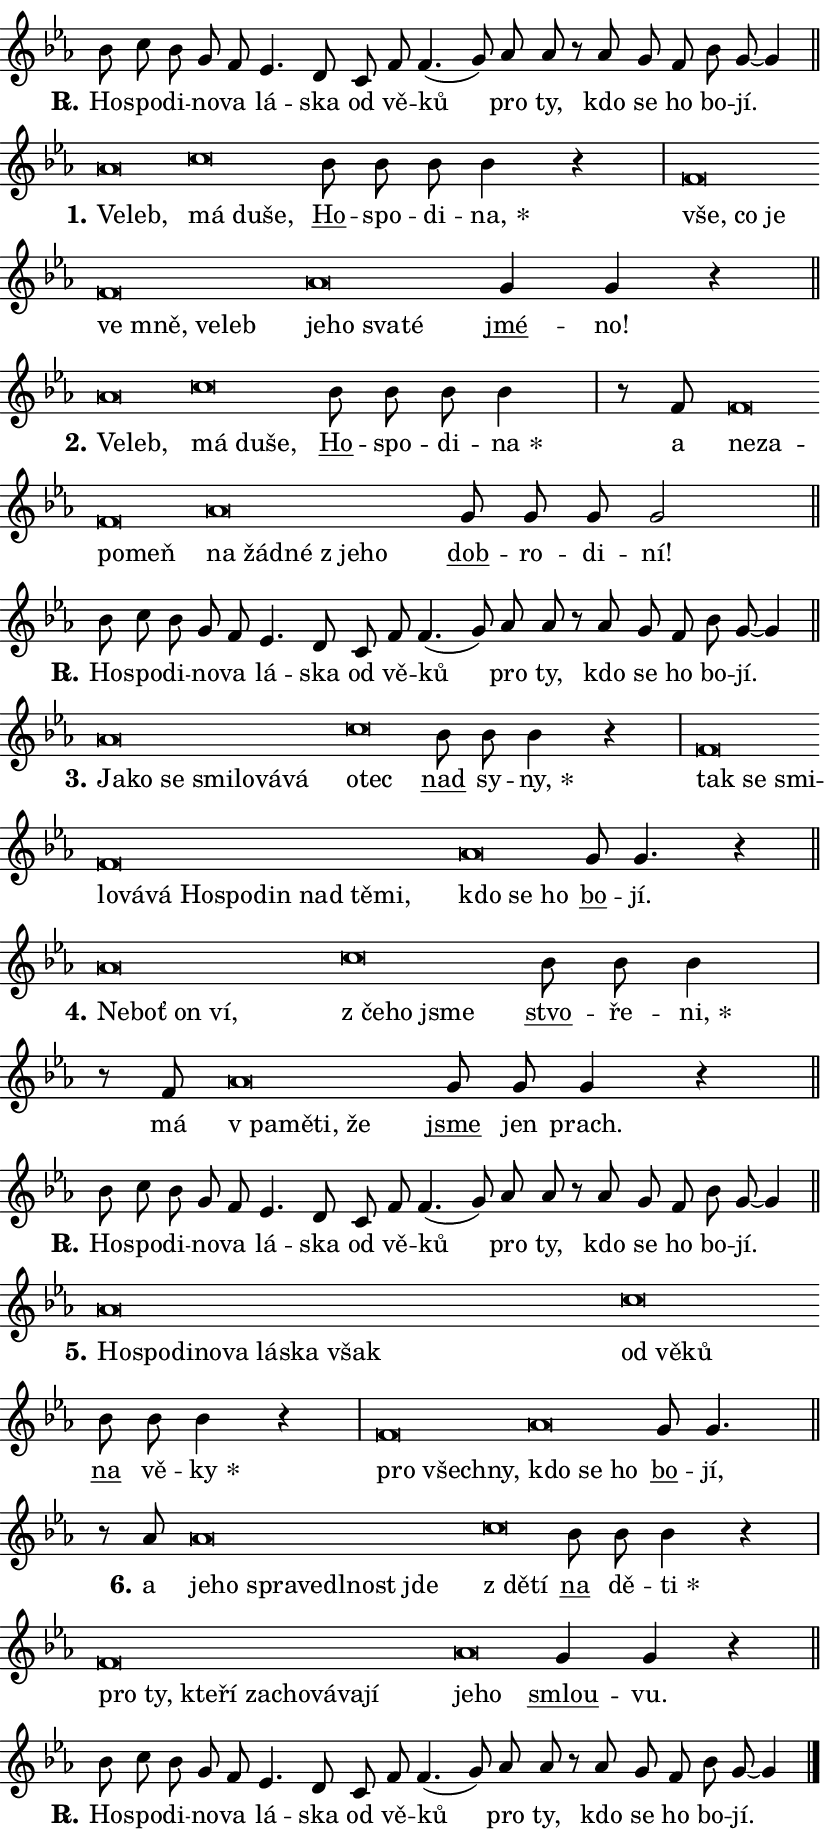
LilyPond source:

\version "2.24.0"
\header { tagline = "" }
\paper {
  indent = 0\cm
  top-margin = 0\cm
  right-margin = 0.13\cm % to fit lyric hyphens
  bottom-margin = 0\cm
  left-margin = 0\cm
  paper-width = 14\cm
  page-breaking = #ly:one-page-breaking
  system-system-spacing.basic-distance = #11
  score-system-spacing.basic-distance = #11
  ragged-last = ##f
}


%% Author: Thomas Morley
%% https://lists.gnu.org/archive/html/lilypond-user/2020-05/msg00002.html
#(define (line-position grob)
"Returns position of @var[grob} in current system:
   @code{'start}, if at first time-step
   @code{'end}, if at last time-step
   @code{'middle} otherwise
"
  (let* ((col (ly:item-get-column grob))
         (ln (ly:grob-object col 'left-neighbor))
         (rn (ly:grob-object col 'right-neighbor))
         (col-to-check-left (if (ly:grob? ln) ln col))
         (col-to-check-right (if (ly:grob? rn) rn col))
         (break-dir-left
           (and
             (ly:grob-property col-to-check-left 'non-musical #f)
             (ly:item-break-dir col-to-check-left)))
         (break-dir-right
           (and
             (ly:grob-property col-to-check-right 'non-musical #f)
             (ly:item-break-dir col-to-check-right))))
        (cond ((eqv? 1 break-dir-left) 'start)
              ((eqv? -1 break-dir-right) 'end)
              (else 'middle))))

#(define (tranparent-at-line-position vctor)
  (lambda (grob)
  "Relying on @code{line-position} select the relevant enry from @var{vctor}.
Used to determine transparency,"
    (case (line-position grob)
      ((end) (not (vector-ref vctor 0)))
      ((middle) (not (vector-ref vctor 1)))
      ((start) (not (vector-ref vctor 2))))))

noteHeadBreakVisibility =
#(define-music-function (break-visibility)(vector?)
"Makes @code{NoteHead}s transparent relying on @var{break-visibility}"
#{
  \override NoteHead.transparent =
    #(tranparent-at-line-position break-visibility)
#})

#(define delete-ledgers-for-transparent-note-heads
  (lambda (grob)
    "Reads whether a @code{NoteHead} is transparent.
If so this @code{NoteHead} is removed from @code{'note-heads} from
@var{grob}, which is supposed to be @code{LedgerLineSpanner}.
As a result ledgers are not printed for this @code{NoteHead}"
    (let* ((nhds-array (ly:grob-object grob 'note-heads))
           (nhds-list
             (if (ly:grob-array? nhds-array)
                 (ly:grob-array->list nhds-array)
                 '()))
           ;; Relies on the transparent-property being done before
           ;; Staff.LedgerLineSpanner.after-line-breaking is executed.
           ;; This is fragile ...
           (to-keep
             (remove
               (lambda (nhd)
                 (ly:grob-property nhd 'transparent #f))
               nhds-list)))
      ;; TODO find a better method to iterate over grob-arrays, similiar
      ;; to filter/remove etc for lists
      ;; For now rebuilt from scratch
      (set! (ly:grob-object grob 'note-heads)  '())
      (for-each
        (lambda (nhd)
          (ly:pointer-group-interface::add-grob grob 'note-heads nhd))
        to-keep))))

squashNotes = {
  \override NoteHead.X-extent = #'(-0.2 . 0.2)
  \override NoteHead.Y-extent = #'(-0.75 . 0)
  \override NoteHead.stencil =
    #(lambda (grob)
       (let ((pos (ly:grob-property grob 'staff-position)))
         (begin
           (if (< pos -7) (display "ERROR: Lower brevis then expected\n") (display ""))
           (if (<= pos -6) ly:text-interface::print ly:note-head::print))))
}
unSquashNotes = {
  \revert NoteHead.X-extent
  \revert NoteHead.Y-extent
  \revert NoteHead.stencil
}

hideNotes = \noteHeadBreakVisibility #begin-of-line-visible
unHideNotes = \noteHeadBreakVisibility #all-visible

% work-around for resetting accidentals
% https://lilypond.org/doc/v2.23/Documentation/notation/displaying-rhythms#unmetered-music
cadenzaMeasure = {
  \cadenzaOff
  \partial 1024 s1024
  \cadenzaOn
}

#(define-markup-command (accent layout props text) (markup?)
  "Underline accented syllable"
  (interpret-markup layout props
    #{\markup \override #'(offset . 4.3) \underline { #text }#}))

responsum = \markup \concat {
  "R" \hspace #-1.05 \path #0.1 #'((moveto 0 0.07) (lineto 0.9 0.8)) \hspace #0.05 "."
}

spaceSize = #0.6828661417322834 % exact space size for TeX Gyre Schola

\layout {
  \context {
    \Staff
    \remove "Time_signature_engraver"
    \override LedgerLineSpanner.after-line-breaking = #delete-ledgers-for-transparent-note-heads
  }
  \context {
    \Lyrics {
      \override LyricSpace.minimum-distance = \spaceSize
      \override LyricText.font-name = #"TeX Gyre Schola"
      \override LyricText.font-size = 1
      \override StanzaNumber.font-name = #"TeX Gyre Schola Bold"
      \override StanzaNumber.font-size = 1
    }
  }
  \context {
    \Score 
    \override NoteHead.text =
      #(lambda (grob) 
        (let ((pos (ly:grob-property grob 'staff-position)))
          #{\markup {
            \combine
              \halign #-0.55 \raise #(if (= pos -6) 0 0.5) \override #'(thickness . 2) \draw-line #'(3.2 . 0)
              \musicglyph "noteheads.sM1"
          }#}))
  }
}

% magnetic-lyrics.ily
%
%   written by
%     Jean Abou Samra <jean@abou-samra.fr>
%     Werner Lemberg <wl@gnu.org>
%
%   adapted by
%     Jiri Hon <jiri.hon@gmail.com>
%
% Version 2022-Apr-15

% https://www.mail-archive.com/lilypond-user@gnu.org/msg149350.html

#(define (Left_hyphen_pointer_engraver context)
   "Collect syllable-hyphen-syllable occurrences in lyrics and store
them in properties.  This engraver only looks to the left.  For
example, if the lyrics input is @code{foo -- bar}, it does the
following.

@itemize @bullet
@item
Set the @code{text} property of the @code{LyricHyphen} grob between
@q{foo} and @q{bar} to @code{foo}.

@item
Set the @code{left-hyphen} property of the @code{LyricText} grob with
text @q{foo} to the @code{LyricHyphen} grob between @q{foo} and
@q{bar}.
@end itemize

Use this auxiliary engraver in combination with the
@code{lyric-@/text::@/apply-@/magnetic-@/offset!} hook."
   (let ((hyphen #f)
         (text #f))
     (make-engraver
      (acknowledgers
       ((lyric-syllable-interface engraver grob source-engraver)
        (set! text grob)))
      (end-acknowledgers
       ((lyric-hyphen-interface engraver grob source-engraver)
        ;(when (not (grob::has-interface grob 'lyric-space-interface))
          (set! hyphen grob)));)
      ((stop-translation-timestep engraver)
       (when (and text hyphen)
         (ly:grob-set-object! text 'left-hyphen hyphen))
       (set! text #f)
       (set! hyphen #f)))))

#(define (lyric-text::apply-magnetic-offset! grob)
   "If the space between two syllables is less than the value in
property @code{LyricText@/.details@/.squash-threshold}, move the right
syllable to the left so that it gets concatenated with the left
syllable.

Use this function as a hook for
@code{LyricText@/.after-@/line-@/breaking} if the
@code{Left_@/hyphen_@/pointer_@/engraver} is active."
   (let ((hyphen (ly:grob-object grob 'left-hyphen #f)))
     (when hyphen
       (let ((left-text (ly:spanner-bound hyphen LEFT)))
         (when (grob::has-interface left-text 'lyric-syllable-interface)
           (let* ((common (ly:grob-common-refpoint grob left-text X))
                  (this-x-ext (ly:grob-extent grob common X))
                  (left-x-ext
                   (begin
                     ;; Trigger magnetism for left-text.
                     (ly:grob-property left-text 'after-line-breaking)
                     (ly:grob-extent left-text common X)))
                  ;; `delta` is the gap width between two syllables.
                  (delta (- (interval-start this-x-ext)
                            (interval-end left-x-ext)))
                  (details (ly:grob-property grob 'details))
                  (threshold (assoc-get 'squash-threshold details 0.2)))
             (when (< delta threshold)
               (let* (;; We have to manipulate the input text so that
                      ;; ligatures crossing syllable boundaries are not
                      ;; disabled.  For languages based on the Latin
                      ;; script this is essentially a beautification.
                      ;; However, for non-Western scripts it can be a
                      ;; necessity.
                      (lt (ly:grob-property left-text 'text))
                      (rt (ly:grob-property grob 'text))
                      (is-space (grob::has-interface hyphen 'lyric-space-interface))
                      (space (if is-space " " ""))
                      (extra-delta (if is-space spaceSize 0))
                      ;; Append new syllable.
                      (ltrt-space (if (and (string? lt) (string? rt))
                                (string-append lt space rt)
                                (make-concat-markup (list lt space rt))))
                      ;; Right-align `ltrt` to the right side.
                      (ltrt-space-markup (grob-interpret-markup
                               grob
                               (make-translate-markup
                                (cons (interval-length this-x-ext) 0)
                                (make-right-align-markup ltrt-space)))))
                 (begin
                   ;; Don't print `left-text`.
                   (ly:grob-set-property! left-text 'stencil #f)
                   ;; Set text and stencil (which holds all collected
                   ;; syllables so far) and shift it to the left.
                   (ly:grob-set-property! grob 'text ltrt-space)
                   (ly:grob-set-property! grob 'stencil ltrt-space-markup)
                   (ly:grob-translate-axis! grob (- (- delta extra-delta)) X))))))))))


#(define (lyric-hyphen::displace-bounds-first grob)
   ;; Make very sure this callback isn't triggered too early.
   (let ((left (ly:spanner-bound grob LEFT))
         (right (ly:spanner-bound grob RIGHT)))
     (ly:grob-property left 'after-line-breaking)
     (ly:grob-property right 'after-line-breaking)
     (ly:lyric-hyphen::print grob)))

squashThreshold = #0.4

\layout {
  \context {
    \Lyrics
    \consists #Left_hyphen_pointer_engraver
    \override LyricText.after-line-breaking =
      #lyric-text::apply-magnetic-offset!
    \override LyricHyphen.stencil = #lyric-hyphen::displace-bounds-first
    \override LyricText.details.squash-threshold = \squashThreshold
    \override LyricHyphen.minimum-distance = 0
    \override LyricHyphen.minimum-length = \squashThreshold
  }
}

squashText = \override LyricText.details.squash-threshold = 9999
unSquashText = \override LyricText.details.squash-threshold = \squashThreshold

leftText = \override LyricText.self-alignment-X = #LEFT
unLeftText = \revert LyricText.self-alignment-X

starOffset = #(lambda (grob) 
                (let ((x_offset (ly:self-alignment-interface::aligned-on-x-parent grob)))
                  (if (= x_offset 0) 0 (+ x_offset 1.2))))

star = #(define-music-function (syllable)(string?)
"Append star separator at the end of a syllable"
#{
  \once \override LyricText.X-offset = #starOffset
  \lyricmode { \markup {
    #syllable
    \override #'((font-name . "TeX Gyre Schola Bold")) \hspace #0.2 \lower #0.65 \larger "*"
  } }
#})

starAccent = #(define-music-function (syllable)(string?)
"Append star separator at the end of a syllable and make accent"
#{
  \once \override LyricText.X-offset = #starOffset
  \lyricmode { \markup {
    \accent #syllable
    \override #'((font-name . "TeX Gyre Schola Bold")) \hspace #0.2 \lower #0.65 \larger "*"
  } }
#})

breath = #(define-music-function (syllable)(string?)
"Append breathing indicator at the end of a syllable"
#{
  \lyricmode { \markup { #syllable "+" } }
#})

optionalBreath = #(define-music-function (syllable)(string?)
"Append optional breathing indicator at the end of a syllable"
#{
  \lyricmode { \markup { #syllable "(+)" } }
#})


\score {
    <<
        \new Voice = "melody" { \cadenzaOn \key es \major \relative { bes'8 c bes g f es4. d8 \bar "" c f f4.( g8)] \bar "" as as \bar "" r as g f bes g~ g4 \cadenzaMeasure \bar "||" \break } }
        \new Lyrics \lyricsto "melody" { \lyricmode { \set stanza = \responsum
Ho -- spo -- di -- no -- va lá -- ska od vě -- ků pro ty, kdo se ho bo -- jí. } }
    >>
    \layout {}
}

\score {
    <<
        \new Voice = "melody" { \cadenzaOn \key es \major \relative { \squashNotes as'\breve*1/16 \hideNotes \breve*1/16 \bar "" \unHideNotes \unSquashNotes \squashNotes c\breve*1/16 \hideNotes \breve*1/16 \breve*1/16 \bar "" \unHideNotes \unSquashNotes \bar "" bes8 bes bes bes4 r \cadenzaMeasure \bar "|" \squashNotes f\breve*1/16 \hideNotes \breve*1/16 \bar "" \breve*1/16 \bar "" \breve*1/16 \bar "" \breve*1/16 \bar "" \breve*1/16 \breve*1/16 \bar "" \unHideNotes \unSquashNotes \squashNotes as\breve*1/16 \hideNotes \breve*1/16 \bar "" \breve*1/16 \breve*1/16 \bar "" \unHideNotes \unSquashNotes \bar "" g4 g r \cadenzaMeasure \bar "||" \break } }
        \new Lyrics \lyricsto "melody" { \lyricmode { \set stanza = "1."
\leftText Ve -- \squashText leb, \unSquashText má \squashText du -- še, \unLeftText \unSquashText \markup \accent Ho -- spo -- di -- \star na, \leftText vše, \squashText co je ve mně, ve -- leb \unSquashText je -- \squashText ho sva -- té \unLeftText \unSquashText \markup \accent jmé -- no! } }
    >>
    \layout {}
}

\score {
    <<
        \new Voice = "melody" { \cadenzaOn \key es \major \relative { \squashNotes as'\breve*1/16 \hideNotes \breve*1/16 \bar "" \unHideNotes \unSquashNotes \squashNotes c\breve*1/16 \hideNotes \breve*1/16 \breve*1/16 \bar "" \unHideNotes \unSquashNotes \bar "" bes8 bes bes bes4 \cadenzaMeasure \bar "|" r8 f8 \squashNotes f\breve*1/16 \hideNotes \breve*1/16 \bar "" \breve*1/16 \breve*1/16 \bar "" \unHideNotes \unSquashNotes \squashNotes as\breve*1/16 \hideNotes \breve*1/16 \bar "" \breve*1/16 \bar "" \breve*1/16 \breve*1/16 \bar "" \unHideNotes \unSquashNotes \bar "" g8 g g g2 \cadenzaMeasure \bar "||" \break } }
        \new Lyrics \lyricsto "melody" { \lyricmode { \set stanza = "2."
\leftText Ve -- \squashText leb, \unSquashText má \squashText du -- še, \unLeftText \unSquashText \markup \accent Ho -- spo -- di -- \star na a \leftText ne -- \squashText za -- po -- meň \unSquashText na \squashText žád -- né "z je" -- ho \unLeftText \unSquashText \markup \accent dob -- ro -- di -- ní! } }
    >>
    \layout {}
}

\score {
    <<
        \new Voice = "melody" { \cadenzaOn \key es \major \relative { bes'8 c bes g f es4. d8 \bar "" c f f4.( g8)] \bar "" as as \bar "" r as g f bes g~ g4 \cadenzaMeasure \bar "||" \break } }
        \new Lyrics \lyricsto "melody" { \lyricmode { \set stanza = \responsum
Ho -- spo -- di -- no -- va lá -- ska od vě -- ků pro ty, kdo se ho bo -- jí. } }
    >>
    \layout {}
}

\score {
    <<
        \new Voice = "melody" { \cadenzaOn \key es \major \relative { \squashNotes as'\breve*1/16 \hideNotes \breve*1/16 \bar "" \breve*1/16 \bar "" \breve*1/16 \bar "" \breve*1/16 \bar "" \breve*1/16 \breve*1/16 \bar "" \unHideNotes \unSquashNotes \squashNotes c\breve*1/16 \hideNotes \breve*1/16 \bar "" \unHideNotes \unSquashNotes \bar "" bes8 bes bes4 r \cadenzaMeasure \bar "|" \squashNotes f\breve*1/16 \hideNotes \breve*1/16 \bar "" \breve*1/16 \bar "" \breve*1/16 \bar "" \breve*1/16 \bar "" \breve*1/16 \bar "" \breve*1/16 \bar "" \breve*1/16 \bar "" \breve*1/16 \bar "" \breve*1/16 \bar "" \breve*1/16 \breve*1/16 \bar "" \unHideNotes \unSquashNotes \squashNotes as\breve*1/16 \hideNotes \breve*1/16 \breve*1/16 \bar "" \unHideNotes \unSquashNotes \bar "" g8 g4. r4 \cadenzaMeasure \bar "||" \break } }
        \new Lyrics \lyricsto "melody" { \lyricmode { \set stanza = "3."
\leftText Ja -- \squashText ko se smi -- lo -- vá -- vá \unSquashText o -- \squashText tec \unLeftText \unSquashText \markup \accent nad sy -- \star ny, \leftText tak \squashText se smi -- lo -- vá -- vá Ho -- spo -- din nad tě -- mi, \unSquashText kdo \squashText se ho \unLeftText \unSquashText \markup \accent bo -- jí. } }
    >>
    \layout {}
}

\score {
    <<
        \new Voice = "melody" { \cadenzaOn \key es \major \relative { \squashNotes as'\breve*1/16 \hideNotes \breve*1/16 \bar "" \breve*1/16 \breve*1/16 \bar "" \unHideNotes \unSquashNotes \squashNotes c\breve*1/16 \hideNotes \breve*1/16 \breve*1/16 \bar "" \unHideNotes \unSquashNotes \bar "" bes8 bes bes4 \cadenzaMeasure \bar "|" r8 f8 \squashNotes as\breve*1/16 \hideNotes \breve*1/16 \bar "" \breve*1/16 \breve*1/16 \bar "" \unHideNotes \unSquashNotes \bar "" g8 g g4 r4 \cadenzaMeasure \bar "||" \break } }
        \new Lyrics \lyricsto "melody" { \lyricmode { \set stanza = "4."
\leftText Ne -- \squashText boť on ví, \unSquashText "z če" -- \squashText ho jsme \unLeftText \unSquashText \markup \accent stvo -- ře -- \star ni, má \leftText "v pa" -- \squashText mě -- ti, že \unLeftText \unSquashText \markup \accent jsme jen prach. } }
    >>
    \layout {}
}

\score {
    <<
        \new Voice = "melody" { \cadenzaOn \key es \major \relative { bes'8 c bes g f es4. d8 \bar "" c f f4.( g8)] \bar "" as as \bar "" r as g f bes g~ g4 \cadenzaMeasure \bar "||" \break } }
        \new Lyrics \lyricsto "melody" { \lyricmode { \set stanza = \responsum
Ho -- spo -- di -- no -- va lá -- ska od vě -- ků pro ty, kdo se ho bo -- jí. } }
    >>
    \layout {}
}

\score {
    <<
        \new Voice = "melody" { \cadenzaOn \key es \major \relative { \squashNotes as'\breve*1/16 \hideNotes \breve*1/16 \bar "" \breve*1/16 \bar "" \breve*1/16 \bar "" \breve*1/16 \bar "" \breve*1/16 \bar "" \breve*1/16 \breve*1/16 \bar "" \unHideNotes \unSquashNotes \squashNotes c\breve*1/16 \hideNotes \breve*1/16 \breve*1/16 \bar "" \unHideNotes \unSquashNotes \bar "" bes8 bes bes4 r \cadenzaMeasure \bar "|" \squashNotes f\breve*1/16 \hideNotes \breve*1/16 \breve*1/16 \bar "" \unHideNotes \unSquashNotes \squashNotes as\breve*1/16 \hideNotes \breve*1/16 \breve*1/16 \bar "" \unHideNotes \unSquashNotes \bar "" g8 g4. \cadenzaMeasure \bar "||" \break } }
        \new Lyrics \lyricsto "melody" { \lyricmode { \set stanza = "5."
\leftText Ho -- \squashText spo -- di -- no -- va lá -- ska však \unSquashText od \squashText vě -- ků \unLeftText \unSquashText \markup \accent na vě -- \star ky \leftText pro \squashText všech -- ny, \unSquashText kdo \squashText se ho \unLeftText \unSquashText \markup \accent bo -- jí, } }
    >>
    \layout {}
}

\score {
    <<
        \new Voice = "melody" { \cadenzaOn \key es \major \relative { r8 as'8 \squashNotes as\breve*1/16 \hideNotes \breve*1/16 \bar "" \breve*1/16 \bar "" \breve*1/16 \bar "" \breve*1/16 \bar "" \breve*1/16 \breve*1/16 \bar "" \unHideNotes \unSquashNotes \squashNotes c\breve*1/16 \hideNotes \breve*1/16 \bar "" \unHideNotes \unSquashNotes \bar "" bes8 bes bes4 r \cadenzaMeasure \bar "|" \squashNotes f\breve*1/16 \hideNotes \breve*1/16 \bar "" \breve*1/16 \bar "" \breve*1/16 \bar "" \breve*1/16 \bar "" \breve*1/16 \bar "" \breve*1/16 \bar "" \breve*1/16 \breve*1/16 \bar "" \unHideNotes \unSquashNotes \squashNotes as\breve*1/16 \hideNotes \breve*1/16 \bar "" \unHideNotes \unSquashNotes \bar "" g4 g r \cadenzaMeasure \bar "||" \break } }
        \new Lyrics \lyricsto "melody" { \lyricmode { \set stanza = "6."
a \leftText je -- \squashText ho spra -- ve -- dl -- nost jde \unSquashText "z dě" -- \squashText tí \unLeftText \unSquashText \markup \accent na dě -- \star ti \leftText pro \squashText ty, kte -- ří za -- cho -- vá -- va -- jí \unSquashText je -- \squashText ho \unLeftText \unSquashText \markup \accent smlou -- vu. } }
    >>
    \layout {}
}

\score {
    <<
        \new Voice = "melody" { \cadenzaOn \key es \major \relative { bes'8 c bes g f es4. d8 \bar "" c f f4.( g8)] \bar "" as as \bar "" r as g f bes g~ g4 \cadenzaMeasure \bar "||" \break } \bar "|." }
        \new Lyrics \lyricsto "melody" { \lyricmode { \set stanza = \responsum
Ho -- spo -- di -- no -- va lá -- ska od vě -- ků pro ty, kdo se ho bo -- jí. } }
    >>
    \layout {}
}
